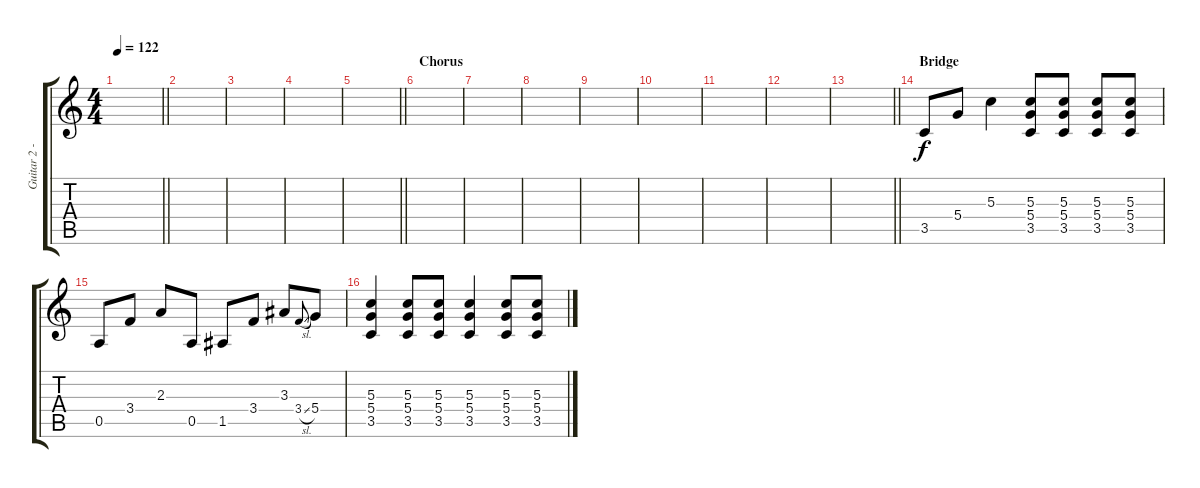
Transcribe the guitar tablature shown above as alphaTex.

\track ("Guitar 2 - Main Rhythm" "Guitar 2 -") {instrument overdrivenguitar}
\staff {score tabs}
\tuning (E4 B3 G3 D3 A2 E2) {hide}
\ts (4 4)
\tempo 122
\clef g2
\barLineRight lightlight
\ks c
|
|
|
|
\barLineRight lightlight
|
\section ("" "Chorus")
|
|
|
|
|
|
|
\barLineRight lightlight
|
\section ("" "Bridge")
3.5.8 5.4.8 5.3.4 (5.3 5.4 3.5).8 (5.3 5.4 3.5).8 (5.3 5.4 3.5).8 (5.3 5.4 3.5).8 |
0.5.8 3.4.8 2.3.8 0.5.8 1.5.8 3.4.8 3.3.8 3.4{sl}.8{gr onbeat} 5.4.8 |
(5.3 5.4 3.5).4 (5.3 5.4 3.5).8 (5.3 5.4 3.5).8 (5.3 5.4 3.5).4 (5.3 5.4 3.5).8 (5.3 5.4 3.5).8
